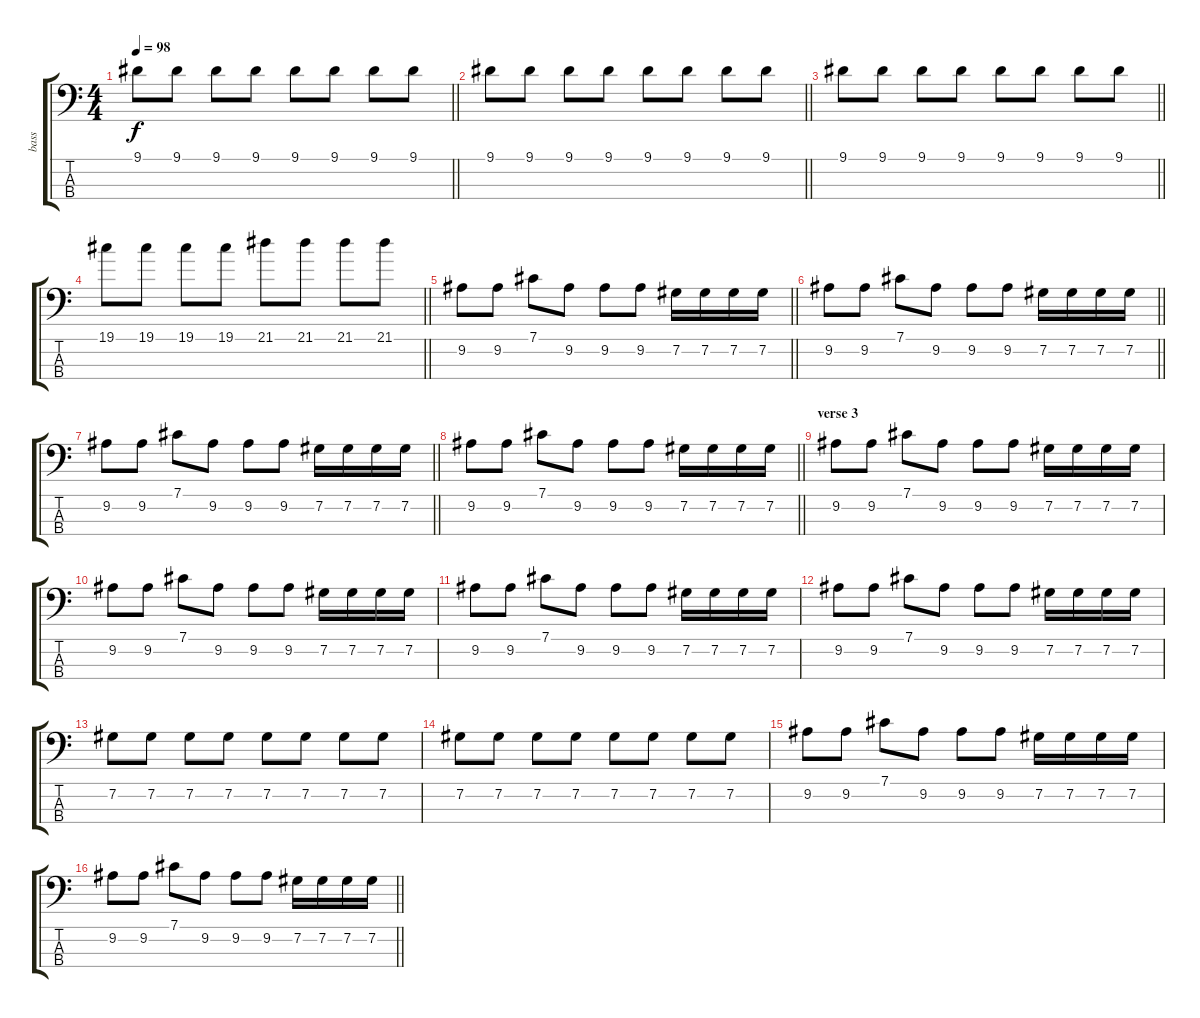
\track ("bass " "bass ") {instrument electricguitarjazz}
\staff {score tabs}
\tuning (Gb2 Db2 Ab1 Eb1) {hide}
\ts (4 4)
\tempo 98
\clef f4
\barLineRight lightlight
\ks c
9.1.8{dy f} 9.1.8 9.1.8 9.1.8 9.1.8 9.1.8 9.1.8 9.1.8 |
\barLineRight lightlight
9.1.8 9.1.8 9.1.8 9.1.8 9.1.8 9.1.8 9.1.8 9.1.8 |
\barLineRight lightlight
9.1.8 9.1.8 9.1.8 9.1.8 9.1.8 9.1.8 9.1.8 9.1.8 |
\barLineRight lightlight
19.1.8 19.1.8 19.1.8 19.1.8 21.1.8 21.1.8 21.1.8 21.1.8 |
\barLineRight lightlight
9.2.8 9.2.8 7.1.8 9.2.8 9.2.8 9.2.8 7.2.16 7.2.16 7.2.16 7.2.16 |
\barLineRight lightlight
9.2.8 9.2.8 7.1.8 9.2.8 9.2.8 9.2.8 7.2.16 7.2.16 7.2.16 7.2.16 |
\barLineRight lightlight
9.2.8 9.2.8 7.1.8 9.2.8 9.2.8 9.2.8 7.2.16 7.2.16 7.2.16 7.2.16 |
\barLineRight lightlight
9.2.8 9.2.8 7.1.8 9.2.8 9.2.8 9.2.8 7.2.16 7.2.16 7.2.16 7.2.16 |
\section ("" "verse 3")
9.2.8 9.2.8 7.1.8 9.2.8 9.2.8 9.2.8 7.2.16 7.2.16 7.2.16 7.2.16 |
9.2.8 9.2.8 7.1.8 9.2.8 9.2.8 9.2.8 7.2.16 7.2.16 7.2.16 7.2.16 |
9.2.8 9.2.8 7.1.8 9.2.8 9.2.8 9.2.8 7.2.16 7.2.16 7.2.16 7.2.16 |
9.2.8 9.2.8 7.1.8 9.2.8 9.2.8 9.2.8 7.2.16 7.2.16 7.2.16 7.2.16 |
7.2.8 7.2.8 7.2.8 7.2.8 7.2.8 7.2.8 7.2.8 7.2.8 |
7.2.8 7.2.8 7.2.8 7.2.8 7.2.8 7.2.8 7.2.8 7.2.8 |
9.2.8 9.2.8 7.1.8 9.2.8 9.2.8 9.2.8 7.2.16 7.2.16 7.2.16 7.2.16 |
\barLineRight lightlight
9.2.8 9.2.8 7.1.8 9.2.8 9.2.8 9.2.8 7.2.16 7.2.16 7.2.16 7.2.16
